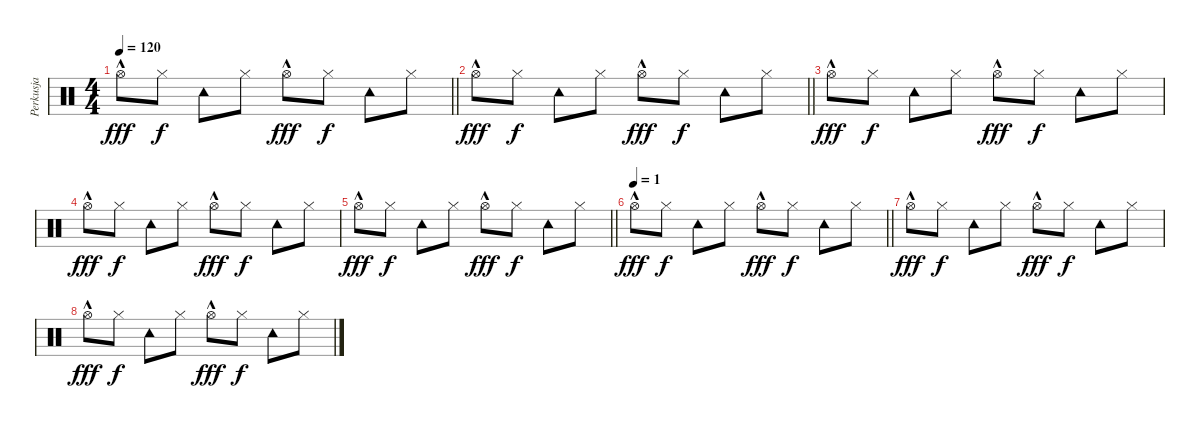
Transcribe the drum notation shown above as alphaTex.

\track ("Perkusja" "Perkusja") {instrument percussion}
\staff {score}
\articulation defaults
\ts (4 4)
\tempo 120
\clef neutral
\barLineRight lightlight
\ks c "Hi-Hat (open)"{hac}.8{dy fff volume 11} "Hi-Hat (closed)".8{dy f} "Tambourine (hit)".8 "Hi-Hat (closed)".8 "Hi-Hat (open)"{hac}.8{dy fff} "Hi-Hat (closed)".8{dy f} "Tambourine (hit)".8 "Hi-Hat (closed)".8
|
\barLineRight lightlight "Hi-Hat (open)"{hac}.8{dy fff volume 11} "Hi-Hat (closed)".8{dy f} "Tambourine (hit)".8 "Hi-Hat (closed)".8 "Hi-Hat (open)"{hac}.8{dy fff} "Hi-Hat (closed)".8{dy f} "Tambourine (hit)".8 "Hi-Hat (closed)".8
|
"Hi-Hat (open)"{hac}.8{dy fff volume 11} "Hi-Hat (closed)".8{dy f} "Tambourine (hit)".8 "Hi-Hat (closed)".8 "Hi-Hat (open)"{hac}.8{dy fff} "Hi-Hat (closed)".8{dy f} "Tambourine (hit)".8 "Hi-Hat (closed)".8 |
"Hi-Hat (open)"{hac}.8{dy fff volume 11} "Hi-Hat (closed)".8{dy f} "Tambourine (hit)".8 "Hi-Hat (closed)".8 "Hi-Hat (open)"{hac}.8{dy fff} "Hi-Hat (closed)".8{dy f} "Tambourine (hit)".8 "Hi-Hat (closed)".8 |
\barLineRight lightlight "Hi-Hat (open)"{hac}.8{dy fff volume 11} "Hi-Hat (closed)".8{dy f} "Tambourine (hit)".8 "Hi-Hat (closed)".8 "Hi-Hat (open)"{hac}.8{dy fff} "Hi-Hat (closed)".8{dy f} "Tambourine (hit)".8 "Hi-Hat (closed)".8
|
\tempo 1
\barLineRight lightlight "Hi-Hat (open)"{hac}.8{dy fff volume 11} "Hi-Hat (closed)".8{dy f} "Tambourine (hit)".8 "Hi-Hat (closed)".8 "Hi-Hat (open)"{hac}.8{dy fff} "Hi-Hat (closed)".8{dy f} "Tambourine (hit)".8 "Hi-Hat (closed)".8
|
"Hi-Hat (open)"{hac}.8{dy fff volume 11} "Hi-Hat (closed)".8{dy f} "Tambourine (hit)".8 "Hi-Hat (closed)".8 "Hi-Hat (open)"{hac}.8{dy fff} "Hi-Hat (closed)".8{dy f} "Tambourine (hit)".8 "Hi-Hat (closed)".8 |
"Hi-Hat (open)"{hac}.8{dy fff volume 11} "Hi-Hat (closed)".8{dy f} "Tambourine (hit)".8 "Hi-Hat (closed)".8 "Hi-Hat (open)"{hac}.8{dy fff} "Hi-Hat (closed)".8{dy f} "Tambourine (hit)".8 "Hi-Hat (closed)".8
